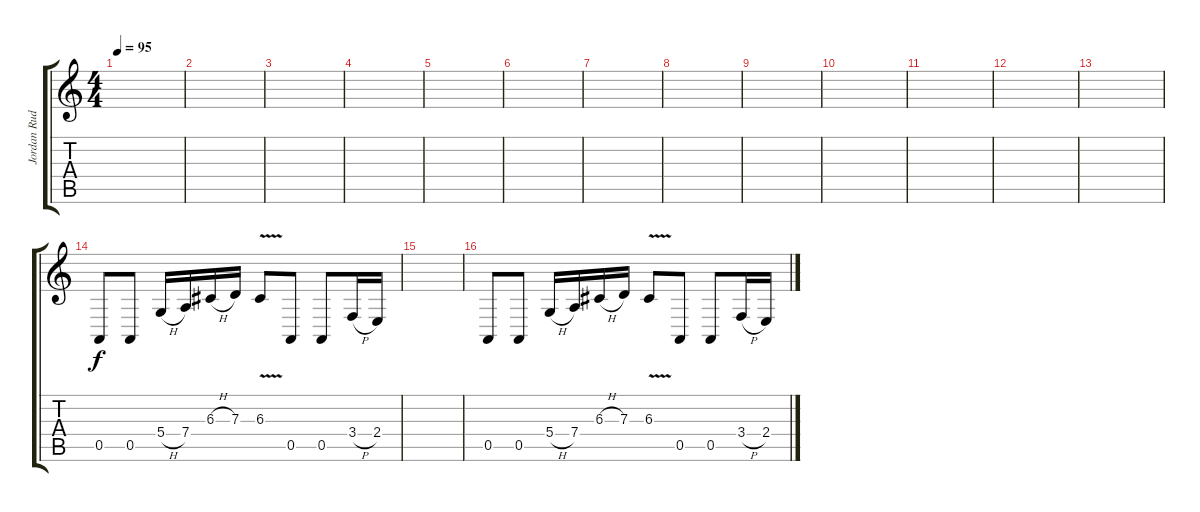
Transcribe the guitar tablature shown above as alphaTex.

\track ("Jordan Rudess" "Jordan Rud") {instrument sitar}
\staff {score tabs}
\tuning (E4 B3 G3 D3 A2 E2) {hide}
\ts (4 4)
\tempo 95
\clef g2
\ks c
|
|
|
|
|
|
|
|
|
|
|
|
|
0.5.8{volume 10} 0.5.8 5.4{h}.16 7.4.16 6.3{h}.16 7.3.16 6.3{v}.8 0.5.8 0.5.8 3.4{h}.16 2.4.16 |
|
0.5.8{volume 10} 0.5.8 5.4{h}.16 7.4.16 6.3{h}.16 7.3.16 6.3{v}.8 0.5.8 0.5.8 3.4{h}.16 2.4.16
